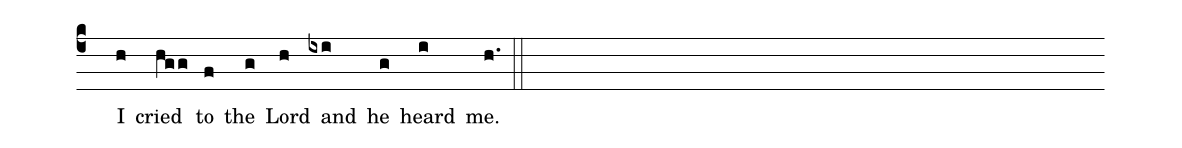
%%
(c4) () I(h) cried(hgg) to(f) the(g) Lord(h) and(ixi) he(g) heard(i) me.(h.) (::)

%I cried to the Lord * and he heard me.
